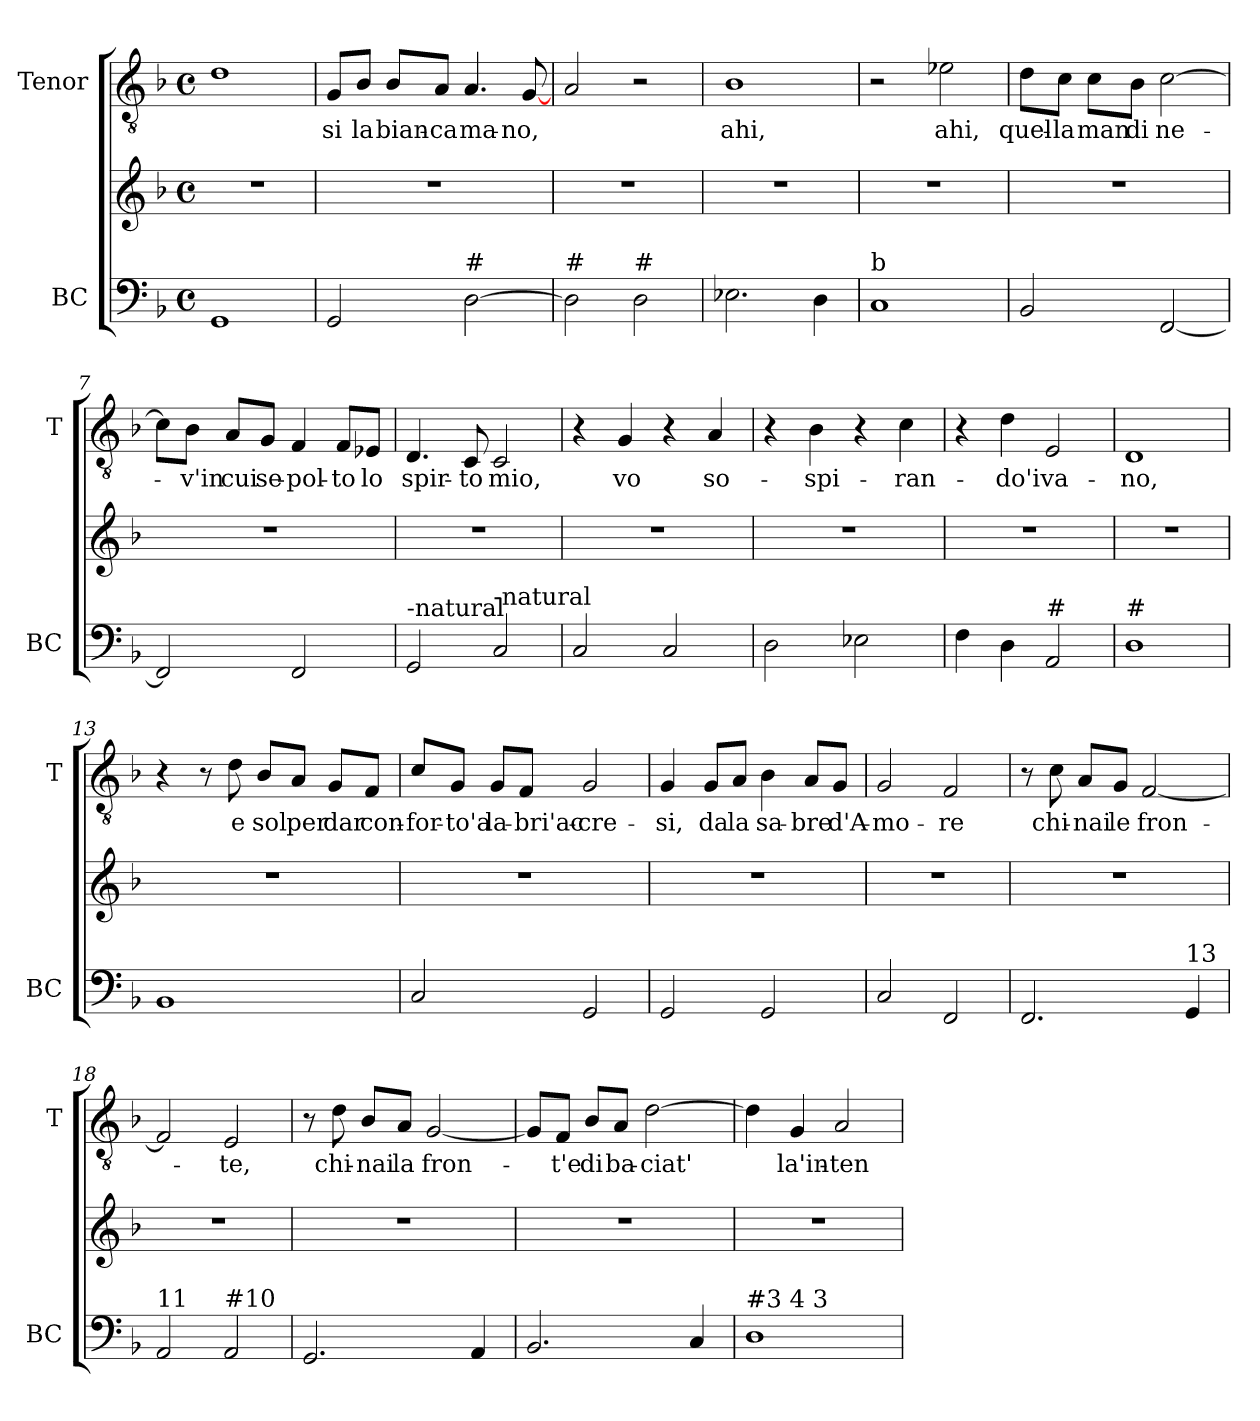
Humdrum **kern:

**kern	**kern	**kern	**text
*part2	*part2	*part1	*part1
*staff3	*staff2	*staff1	*staff1
*I"BC	*	*I"Tenor	*
*I'BC	*	*I'T	*
*clefF4	*clefG2	*clefGv2	*
*k[b-]	*k[b-]	*k[b-]	*
*F:	*F:	*F:	*
*M4/4	*M4/4	*M4/4	*
*met(c)	*met(c)	*met(c)	*
=1	=1	=1	=1
1GG	1r	1d	.
=2	=2	=2	=2
!	!	!	!LO:LY:b
2GG/	1r	8G/L	si
!	!	!	!LO:LY:b
.	.	8B-/J	la
!	!	!	!LO:LY:b
.	.	8B-/L	bian-
!	!	!	!LO:LY:b
.	.	8A/J	-ca
!LO:TX:a:t=#	!	!	!
!	!	!	!LO:LY:b
[2D\	.	4.A/	ma-
!	!	!	!LO:LY:b
.	.	[8G/	-no,
=3	=3	=3	=3
!LO:TX:a:t=#	!	!	!
2D\]	1r	2A/	.
!LO:TX:a:t=#	!	!	!
2D\	.	2r	.
=4	=4	=4	=4
!	!	!	!LO:LY:b
2.E-X\	1r	1B-	ahi,
4D\	.	.	.
=5	=5	=5	=5
!LO:TX:a:t=b	!	!	!
1C	1r	2r	.
!	!	!	!LO:LY:b
.	.	2e-X\	ahi,
!!LO:LB:g=z
=6	=6	=6	=6
!	!	!	!LO:LY:b
2BB-/	1r	8d\L	quel-
!	!	!	!LO:LY:b
.	.	8c\J	-la
!	!	!	!LO:LY:b
.	.	8c\L	man
!	!	!	!LO:LY:b
.	.	8B-\J	di
!	!	!	!LO:LY:b
[2FF/	.	[2c\	ne-
=7	=7	=7	=7
2FF/]	1r	8c\L]	.
!	!	!	!LO:LY:b
.	.	8B-\J	-v'in
!	!	!	!LO:LY:b
.	.	8A/L	cui
!	!	!	!LO:LY:b
.	.	8G/J	se-
!	!	!	!LO:LY:b
2FF/	.	4F/	-pol-
!	!	!	!LO:LY:b
.	.	8F/L	-to
!	!	!	!LO:LY:b
.	.	8E-X/J	lo
=8	=8	=8	=8
!LO:TX:a:t=-natural	!	!	!
!	!	!	!LO:LY:b
2GG/	1r	4.D/	spir-
!	!	!	!LO:LY:b
.	.	8C/	-to
!LO:TX:a:t=-natural	!	!	!
!	!	!	!LO:LY:b
2C/	.	2C/	mio,
=9	=9	=9	=9
2C/	1r	4r	.
!	!	!	!LO:LY:b
.	.	4G/	vo
2C/	.	4r	.
!	!	!	!LO:LY:b
.	.	4A/	so-
=10	=10	=10	=10
2D\	1r	4r	.
!	!	!	!LO:LY:b
.	.	4B-\	-spi-
2E-X\	.	4r	.
!	!	!	!LO:LY:b
.	.	4c\	-ran-
!!LO:LB:g=z
=11	=11	=11	=11
4F\	1r	4r	.
!	!	!	!LO:LY:b
4D\	.	4d\	-do'i
!LO:TX:a:t=#	!	!	!
!	!	!	!LO:LY:b
2AA/	.	2E/	va-
=12	=12	=12	=12
!LO:TX:a:t=#	!	!	!
!	!	!	!LO:LY:b
1D	1r	1D	-no,
=13	=13	=13	=13
1BB-	1r	4r	.
.	.	8r	.
!	!	!	!LO:LY:b
.	.	8d\	e
!	!	!	!LO:LY:b
.	.	8B-/L	sol
!	!	!	!LO:LY:b
.	.	8A/J	per
!	!	!	!LO:LY:b
.	.	8G/L	dar
!	!	!	!LO:LY:b
.	.	8F/J	con-
=14	=14	=14	=14
!	!	!	!LO:LY:b
2C/	1r	8c/L	-for-
!	!	!	!LO:LY:b
.	.	8G/J	-to'a
!	!	!	!LO:LY:b
.	.	8G/L	la-
!	!	!	!LO:LY:b
.	.	8F/J	-bri'ac-
!	!	!	!LO:LY:b
2GG/	.	2G/	-cre-
=15	=15	=15	=15
!	!	!	!LO:LY:b
2GG/	1r	4G/	-si,
!	!	!	!LO:LY:b
.	.	8G/L	da
!	!	!	!LO:LY:b
.	.	8A/J	la
!	!	!	!LO:LY:b
2GG/	.	4B-\	sa-
!	!	!	!LO:LY:b
.	.	8A/L	-bre
!	!	!	!LO:LY:b
.	.	8G/J	d'A-
!!LO:PB:g=z
=16	=16	=16	=16
!	!	!	!LO:LY:b
2C/	1r	2G/	-mo-
!	!	!	!LO:LY:b
2FF/	.	2F/	-re
=17	=17	=17	=17
2.FF/	1r	8r	.
!	!	!	!LO:LY:b
.	.	8c\	chi-
!	!	!	!LO:LY:b
.	.	8A/L	-nai
!	!	!	!LO:LY:b
.	.	8G/J	le
!	!	!	!LO:LY:b
.	.	[2F/	fron-
!LO:TX:a:t=13	!	!	!
4GG/	.	.	.
=18	=18	=18	=18
!LO:TX:a:t=11	!	!	!
2AA/	1r	2F/]	.
!LO:TX:a:t=#10	!	!	!
!	!	!	!LO:LY:b
2AA/	.	2E/	-te,
=19	=19	=19	=19
2.GG/	1r	8r	.
!	!	!	!LO:LY:b
.	.	8d\	chi-
!	!	!	!LO:LY:b
.	.	8B-/L	-nai
!	!	!	!LO:LY:b
.	.	8A/J	la
!	!	!	!LO:LY:b
.	.	[2G/	fron-
4AA/	.	.	.
=20	=20	=20	=20
2.BB-/	1r	8G/L]	.
!	!	!	!LO:LY:b
.	.	8F/J	-t'e
!	!	!	!LO:LY:b
.	.	8B-/L	di
!	!	!	!LO:LY:b
.	.	8A/J	ba-
!	!	!	!LO:LY:b
.	.	[2d\	-ciat'
4C/	.	.	.
!!LO:LB:g=z
=21	=21	=21	=21
!LO:TX:a:t=#3   4            3	!	!	!
1D	1r	4d\]	.
!	!	!	!LO:LY:b
.	.	4G/	la'in-
!	!	!	!LO:LY:b
.	.	2A/	-ten-
=	=	=	=
*-	*-	*-	*-
